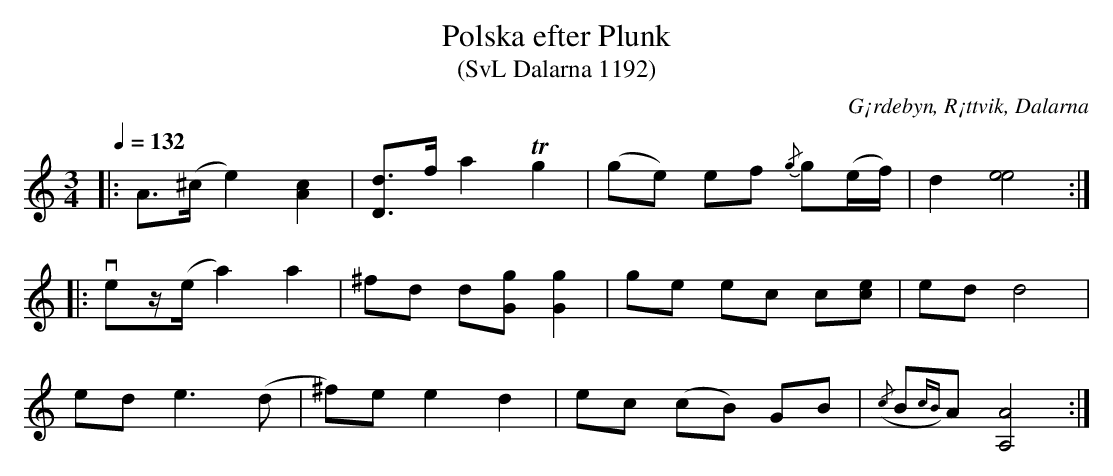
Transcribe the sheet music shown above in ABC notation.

X:1
T:Polska efter Plunk
T:(SvL Dalarna 1192)
O:G¡rdebyn, R¡ttvik, Dalarna
M:3/4
L:1/8
Q:1/4=132
K:Am
|:A>(^c e2) [cA]2|[dD]>f a2 Tg2|(ge) ef {/g}g(e/f/)|d2 [ee]4:|
|:vez/(e/ a2) a2|^fd d[gG] [gG]2|ge ec c[ce]|ed d4|
ed e3 (d|^f)e e2 d2|ec (cB) GB|({/c}B{cB})A [AA,]4:|
